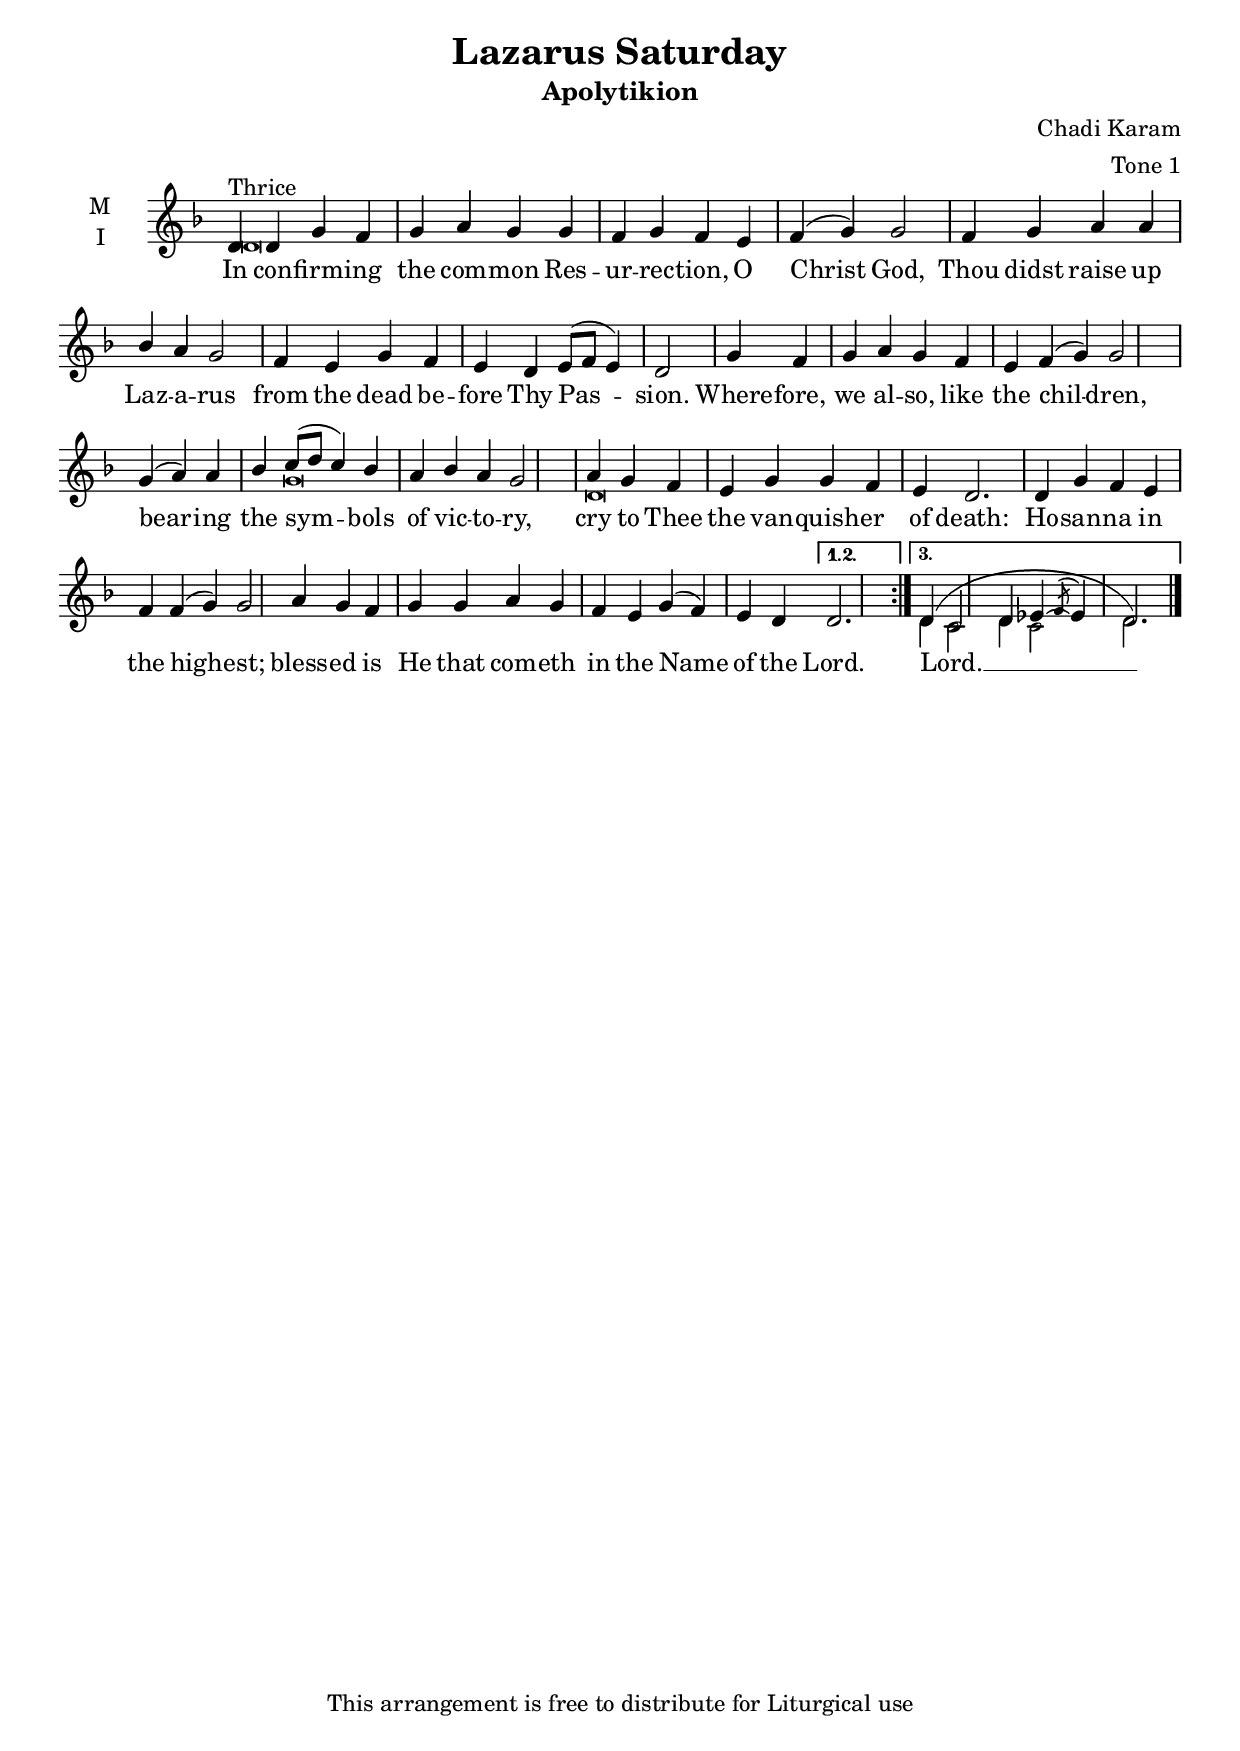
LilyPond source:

\version "2.18.2"

\header {
  title = "Lazarus Saturday"
  subtitle = "Apolytikion"
  subsubtitle = ""
  composer = "Chadi Karam"
  arranger = "Tone 1"
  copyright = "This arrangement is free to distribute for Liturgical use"
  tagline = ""
}
\version "2.18.2"

fourbm=\set Timing.measureLength = #(ly:make-moment 4/4)
sixbm=\set Timing.measureLength = #(ly:make-moment 6/4)

global = {
  \time 4/4 % Starts with
  \key f \major
  \set Timing.defaultBarType = "" %% Only put bar lines where I say
}

lyricText = \lyricmode {
  In con -- firm -- ing the com -- mon Res -- ur -- rec -- tion, O Christ God,
  Thou didst raise up Laz -- a -- rus from the dead be -- fore Thy Pas -- sion.
  Where -- fore, we al -- so, like the chil -- dren,
  bear -- ing the sym -- bols of vic -- to -- ry, cry to Thee
  the van -- quish -- er of death:
  Ho -- san -- na in the high -- est;
  bless -- ed is He that com -- eth in the Name of the Lord.
      Lord. __
}

melody = \relative g' { \global % Leave these here for key to display
  \repeat volta 3 { d4^"Thrice" d g f g a g g f g f e f( g) g2 \bar "|"
    f4 g a a bes a g2 f4 e g f e d e8( f e4) d2 \bar "|"
    g4 f g a g f e f( g) g2 \bar "|"
    g4( a) a bes c8( d c4) bes a bes a g2 \bar "|" a4 g f
    e4 g g f e d2.
    d4 g f e f f( g) g2
    a4 g f g g a g f e g( f) e d
    }
    \alternative {
      {d2.}
      {d4( c2 d4 ees~ \acciaccatura {f8} ees4 d2.)  }
    } \bar"|."
}

ison = \relative c' { \global \tiny
  \repeat volta 3 { d\breve s s s s s s4
    g\breve d\breve s s s s1
  }
  \alternative {
    {}
    {d4 c2 d4 c2 d2.}
  }
}

\score {
  \new ChoirStaff <<
    \new Staff \with {
      % Setting the accidentalStyle to modern-voice-cautionary results in
      % explicitly printing the cancellation of sharps/flats, even if
      % a bar-line passes.  It prints these cancellations in brackets.
      \accidentalStyle StaffGroup.modern-voice-cautionary
      midiInstrument = "choir aahs"
      instrumentName = \markup \center-column { M I }
    } <<
      \new Voice = "melody" { \voiceOne \melody }
      \new Voice = "ison" { \voiceTwo \ison }
    >>
    \new Lyrics \with {
      \override VerticalAxisGroup #'staff-affinity = #CENTER
    } \lyricsto "melody" \lyricText

  >>
  \layout {
    \context {
      \Staff
      \remove "Time_signature_engraver"
    }
    \context {
      \Score
      \omit BarNumber
    }
  }
  \midi { \tempo 4 =150
          \context {
            \Voice
            \remove "Dynamic_performer"
    }
  }
}

